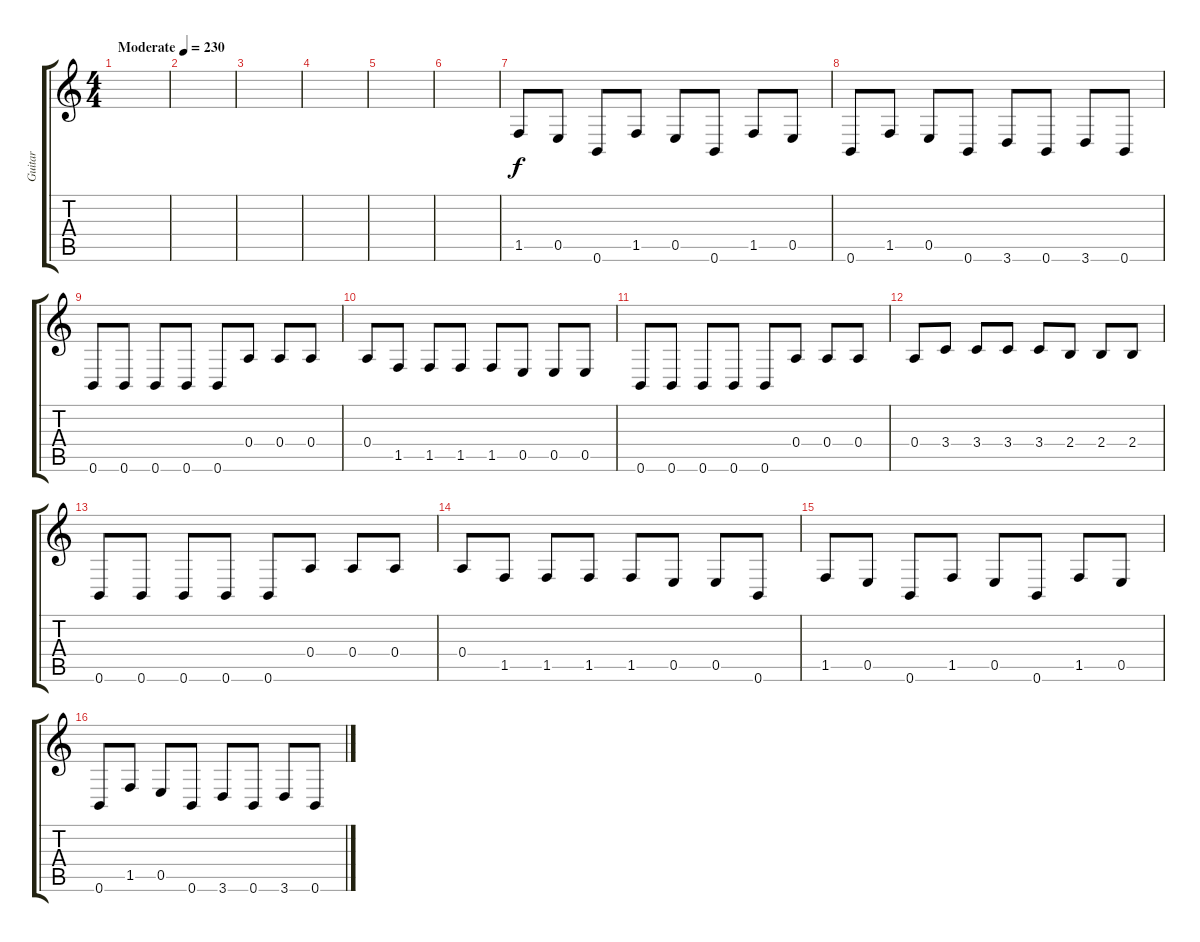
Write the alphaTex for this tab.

\track ("Guitar" "Guitar") {instrument distortionguitar}
\staff {score tabs}
\tuning (B3 Gb3 D3 A2 E2 B1) {hide}
\ts (4 4)
\tempo (230 "Moderate")
\clef g2
\ks c
|
|
|
|
|
|
1.5.8 0.5.8 0.6.8 1.5.8 0.5.8 0.6.8 1.5.8 0.5.8 |
0.6.8 1.5.8 0.5.8 0.6.8 3.6.8 0.6.8 3.6.8 0.6.8 |
0.6.8 0.6.8 0.6.8 0.6.8 0.6.8 0.4.8 0.4.8 0.4.8 |
0.4.8 1.5.8 1.5.8 1.5.8 1.5.8 0.5.8 0.5.8 0.5.8 |
0.6.8 0.6.8 0.6.8 0.6.8 0.6.8 0.4.8 0.4.8 0.4.8 |
0.4.8 3.4.8 3.4.8 3.4.8 3.4.8 2.4.8 2.4.8 2.4.8 |
0.6.8 0.6.8 0.6.8 0.6.8 0.6.8 0.4.8 0.4.8 0.4.8 |
0.4.8 1.5.8 1.5.8 1.5.8 1.5.8 0.5.8 0.5.8 0.6.8 |
1.5.8 0.5.8 0.6.8 1.5.8 0.5.8 0.6.8 1.5.8 0.5.8 |
0.6.8 1.5.8 0.5.8 0.6.8 3.6.8 0.6.8 3.6.8 0.6.8
